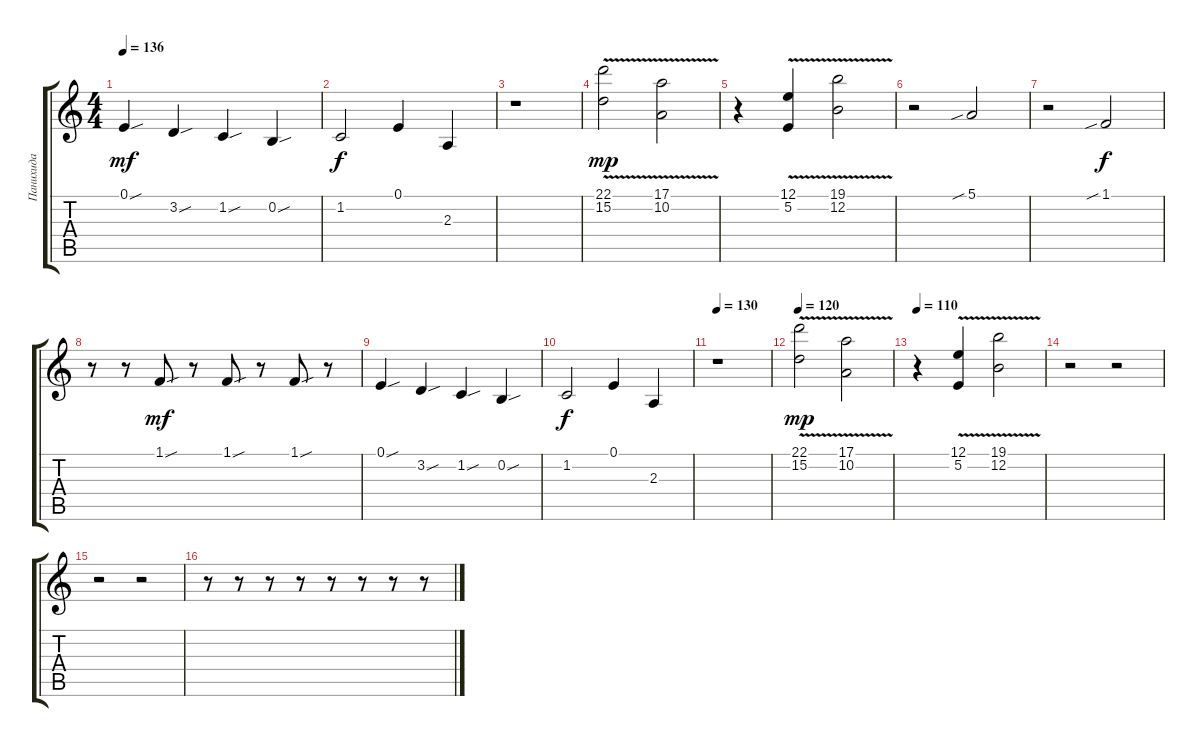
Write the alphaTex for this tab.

\track ("Панихида" "Панихида") {instrument fx1rain}
\staff {score tabs}
\tuning (E4 B3 G3 D3 A2 E2) {hide}
\ts (4 4)
\tempo 136
\clef g2
\ks c
0.1{sou}.4{dy mf balance 16 instrument fx1rain} 3.2{sou}.4{balance 0 instrument fx1rain} 1.2{sou}.4{balance 16 instrument fx1rain} 0.2{sou}.4{balance 16 instrument fx1rain} |
1.2.2{dy f} 0.1.4 2.3.4 |
r.1 |
(22.1{v} 15.2{v}).2{dy mp} (17.1 10.2{v}).2{balance 16 instrument fx1rain} |
r.4 (12.1 5.2{v}).4 (19.1 12.2{v}).2{balance 0 instrument fx1rain} |
r.2 5.1{sib}.2 |
r.2{balance 16 instrument fx1rain} 1.1{sib}.2{dy f balance 16 instrument fx1rain} |
r.8 r.8 1.1{sou}.8{dy mf balance 0 instrument fx1rain} r.8 1.1{sou}.8{balance 16 instrument fx1rain} r.8 1.1{sou}.8{balance 0 instrument fx1rain} r.8 |
0.1{sou}.4{balance 16 instrument fx1rain} 3.2{sou}.4{balance 0 instrument fx1rain} 1.2{sou}.4{balance 16 instrument fx1rain} 0.2{sou}.4{balance 16 instrument fx1rain} |
1.2.2{dy f} 0.1.4 2.3.4 |
\tempo 130
r.1 |
\tempo 120
(22.1{v} 15.2{v}).2{dy mp} (17.1 10.2{v}).2{balance 16 instrument fx1rain} |
\tempo 110
r.4 (12.1 5.2{v}).4 (19.1 12.2{v}).2{balance 0 instrument fx1rain} |
r.2 r.2 |
r.2{balance 16 instrument fx1rain} r.2{balance 16 instrument fx1rain} |
r.8 r.8 r.8{balance 0 instrument fx1rain} r.8 r.8{balance 16 instrument fx1rain} r.8 r.8{balance 0 instrument fx1rain} r.8
